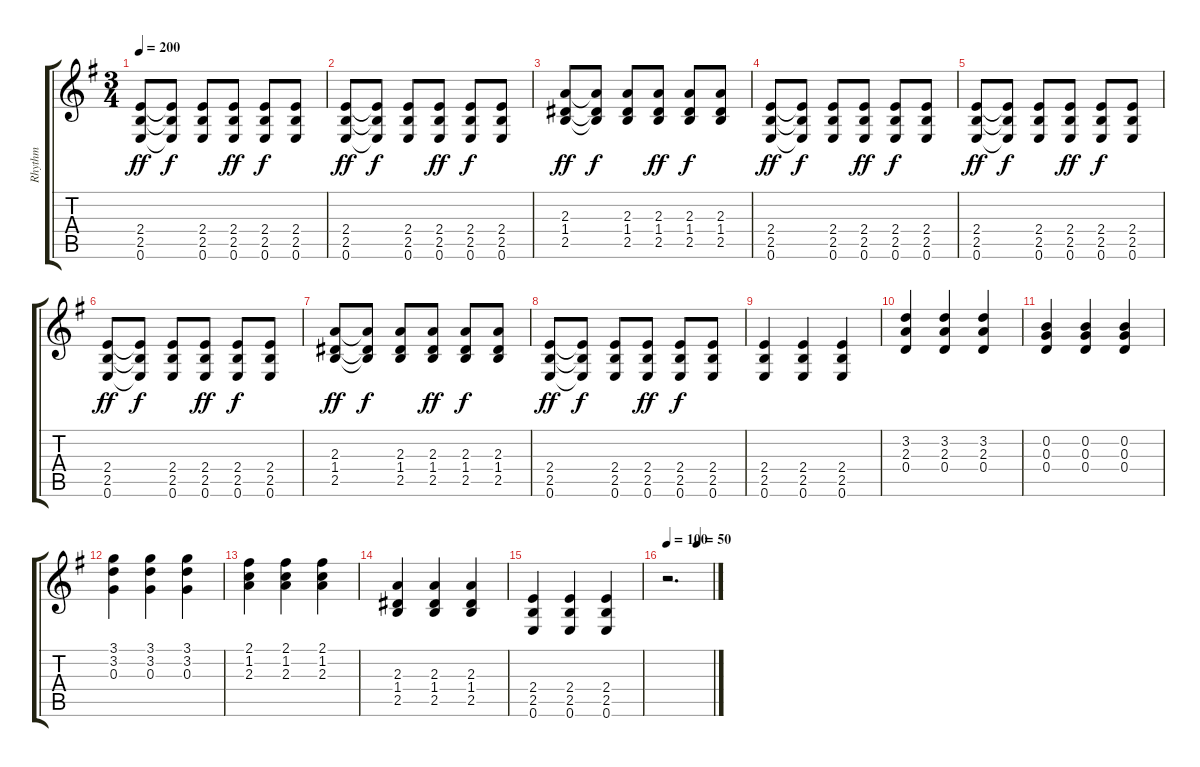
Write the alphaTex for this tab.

\track ("Rhythm" "Rhythm") {instrument acousticguitarsteel}
\staff {score tabs}
\tuning (E4 B3 G3 D3 A2 E2) {hide}
\ts (3 4)
\tempo 200
\clef g2
\ks g
(2.4 2.5 0.6).8{dy ff instrument acousticguitarsteel} (2.4{t} 2.5{t} 0.6{t}).8{dy f} (2.4 2.5 0.6).8 (2.4 2.5 0.6).8{dy ff} (2.4 2.5 0.6).8{dy f} (2.4 2.5 0.6).8 |
(2.4 2.5 0.6).8{dy ff} (2.4{t} 2.5{t} 0.6{t}).8{dy f} (2.4 2.5 0.6).8 (2.4 2.5 0.6).8{dy ff} (2.4 2.5 0.6).8{dy f} (2.4 2.5 0.6).8 |
(2.3 1.4 2.5).8{dy ff} (2.3{t} 1.4{t} 2.5{t}).8{dy f} (2.3 1.4 2.5).8 (2.3 1.4 2.5).8{dy ff} (2.3 1.4 2.5).8{dy f} (2.3 1.4 2.5).8 |
(2.4 2.5 0.6).8{dy ff} (2.4{t} 2.5{t} 0.6{t}).8{dy f} (2.4 2.5 0.6).8 (2.4 2.5 0.6).8{dy ff} (2.4 2.5 0.6).8{dy f} (2.4 2.5 0.6).8 |
(2.4 2.5 0.6).8{dy ff} (2.4{t} 2.5{t} 0.6{t}).8{dy f} (2.4 2.5 0.6).8 (2.4 2.5 0.6).8{dy ff} (2.4 2.5 0.6).8{dy f} (2.4 2.5 0.6).8 |
(2.4 2.5 0.6).8{dy ff} (2.4{t} 2.5{t} 0.6{t}).8{dy f} (2.4 2.5 0.6).8 (2.4 2.5 0.6).8{dy ff} (2.4 2.5 0.6).8{dy f} (2.4 2.5 0.6).8 |
(2.3 1.4 2.5).8{dy ff} (2.3{t} 1.4{t} 2.5{t}).8{dy f} (2.3 1.4 2.5).8 (2.3 1.4 2.5).8{dy ff} (2.3 1.4 2.5).8{dy f} (2.3 1.4 2.5).8 |
(2.4 2.5 0.6).8{dy ff} (2.4{t} 2.5{t} 0.6{t}).8{dy f} (2.4 2.5 0.6).8 (2.4 2.5 0.6).8{dy ff} (2.4 2.5 0.6).8{dy f} (2.4 2.5 0.6).8 |
(2.4 2.5 0.6).4 (2.4 2.5 0.6).4 (2.4 2.5 0.6).4 |
(3.2 2.3 0.4).4 (3.2 2.3 0.4).4 (3.2 2.3 0.4).4 |
(0.2 0.3 0.4).4 (0.2 0.3 0.4).4 (0.2 0.3 0.4).4 |
(3.1 3.2 0.3).4 (3.1 3.2 0.3).4 (3.1 3.2 0.3).4 |
(2.1 1.2 2.3).4 (2.1 1.2 2.3).4 (2.1 1.2 2.3).4 |
(2.3 1.4 2.5).4 (2.3 1.4 2.5).4 (2.3 1.4 2.5).4 |
(2.4 2.5 0.6).4 (2.4 2.5 0.6).4 (2.4 2.5 0.6).4 |
\tempo 100
\tempo (50 0.6666666666666666)
r.2{d}
